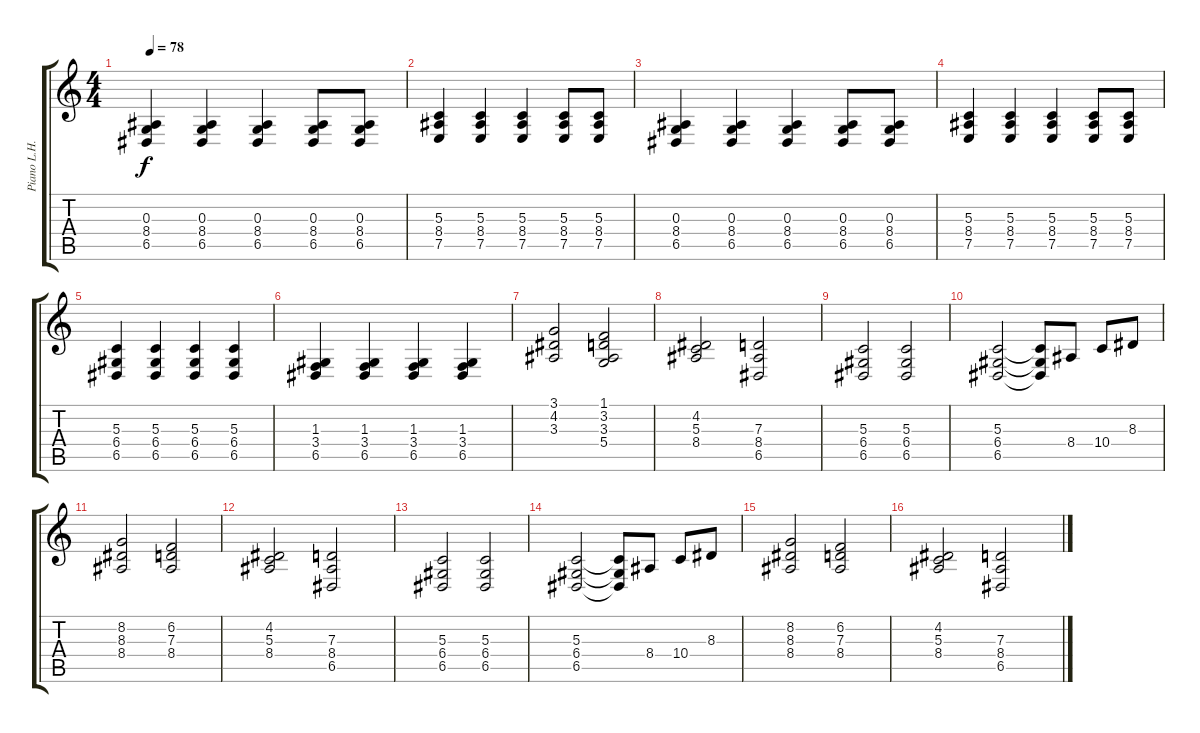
\track ("Piano L.H." "Piano L.H.") {instrument brightacousticpiano}
\staff {score tabs}
\tuning (E4 B3 G3 D3 A2 E2) {hide}
\ts (4 4)
\tempo 78
\clef g2
\ks c
(0.3 8.4 6.5).4{dy f} (0.3 8.4 6.5).4 (0.3 8.4 6.5).4 (0.3 8.4 6.5).8 (0.3 8.4 6.5).8 |
(5.3 8.4 7.5).4 (5.3 8.4 7.5).4 (5.3 8.4 7.5).4 (5.3 8.4 7.5).8 (5.3 8.4 7.5).8 |
(0.3 8.4 6.5).4 (0.3 8.4 6.5).4 (0.3 8.4 6.5).4 (0.3 8.4 6.5).8 (0.3 8.4 6.5).8 |
(5.3 8.4 7.5).4 (5.3 8.4 7.5).4 (5.3 8.4 7.5).4 (5.3 8.4 7.5).8 (5.3 8.4 7.5).8 |
(5.3 6.4 6.5).4 (5.3 6.4 6.5).4 (5.3 6.4 6.5).4 (5.3 6.4 6.5).4 |
(1.3 3.4 6.5).4 (1.3 3.4 6.5).4 (1.3 3.4 6.5).4 (1.3 3.4 6.5).4 |
(3.1 4.2 3.3).2 (1.1 3.2 3.3 5.4).2 |
(4.2 5.3 8.4).2 (7.3 8.4 6.5).2 |
(5.3 6.4 6.5).2 (5.3 6.4 6.5).2 |
(5.3 6.4 6.5).2 (5.3{t} 6.4{t} 6.5{t}).8 8.4.8 10.4.8 8.3.8 |
(8.2 8.3 8.4).2 (6.2 7.3 8.4).2 |
(4.2 5.3 8.4).2 (7.3 8.4 6.5).2 |
(5.3 6.4 6.5).2 (5.3 6.4 6.5).2 |
(5.3 6.4 6.5).2 (5.3{t} 6.4{t} 6.5{t}).8 8.4.8 10.4.8 8.3.8 |
(8.2 8.3 8.4).2 (6.2 7.3 8.4).2 |
(4.2 5.3 8.4).2 (7.3 8.4 6.5).2
